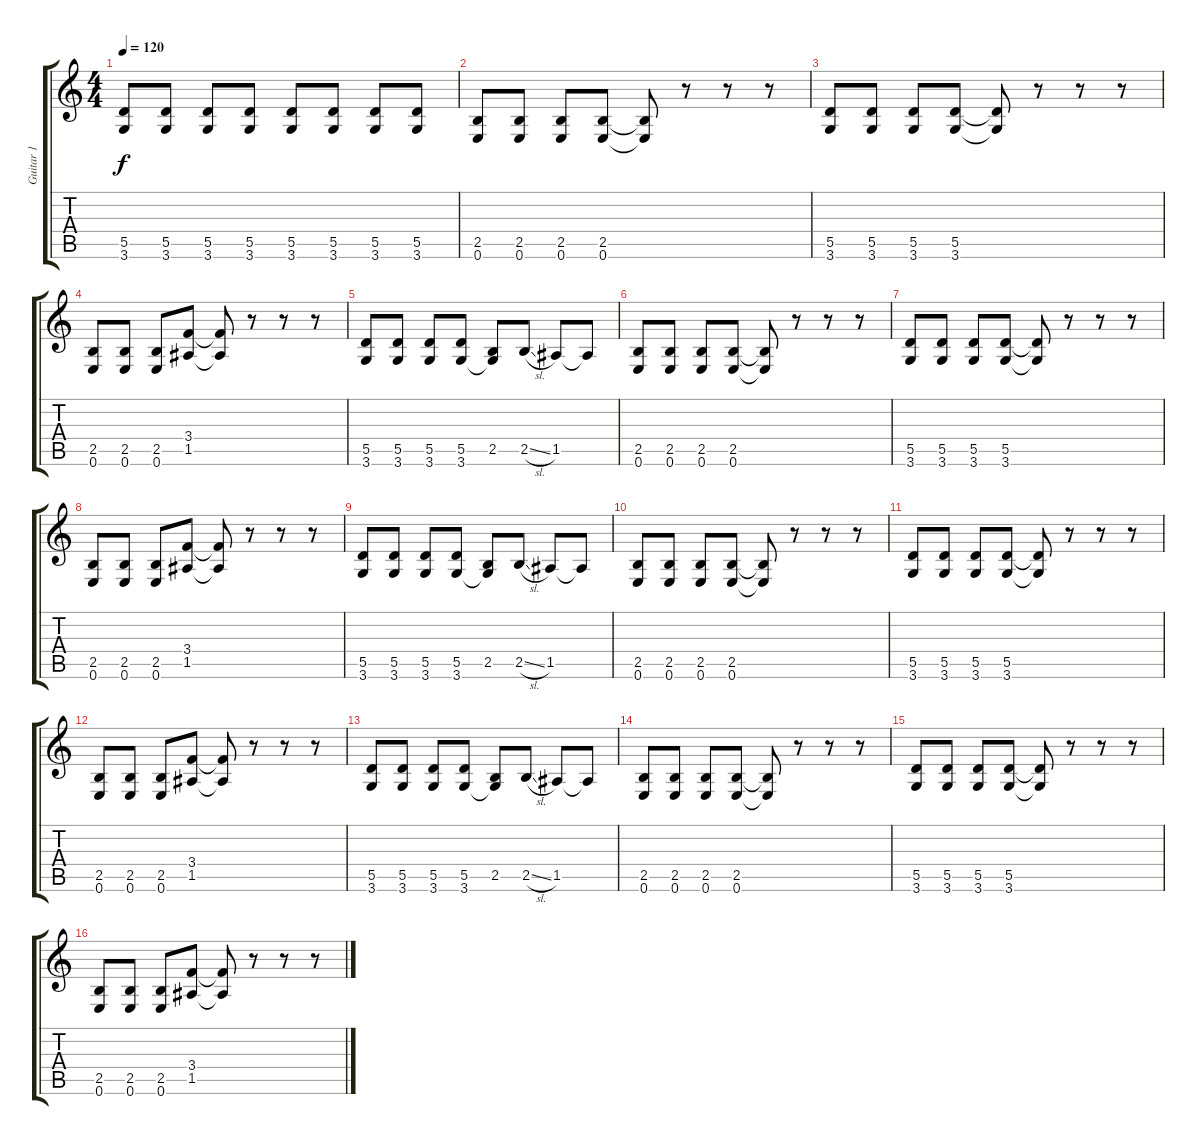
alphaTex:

\track ("Guitar 1" "Guitar 1") {instrument distortionguitar}
\staff {score tabs}
\tuning (E4 B3 G3 D3 A2 E2) {hide}
\ts (4 4)
\tempo 120
\clef g2
\ks c
(5.5 3.6).8{dy f} (5.5 3.6).8 (5.5 3.6).8 (5.5 3.6).8 (5.5 3.6).8 (5.5 3.6).8 (5.5 3.6).8 (5.5 3.6).8 |
(2.5 0.6).8 (2.5 0.6).8 (2.5 0.6).8 (2.5 0.6).8 (2.5{t} 0.6{t}).8 r.8 r.8 r.8 |
(5.5 3.6).8 (5.5 3.6).8 (5.5 3.6).8 (5.5 3.6).8 (5.5{t} 3.6{t}).8 r.8 r.8 r.8 |
(2.5 0.6).8 (2.5 0.6).8 (2.5 0.6).8 (3.4 1.5).8 (3.4{t} 1.5{t}).8 r.8 r.8 r.8 |
(5.5 3.6).8 (5.5 3.6).8 (5.5 3.6).8 (5.5 3.6).8 (2.5 3.6{t}).8 2.5{sl}.8 1.5.8 1.5{t}.8 |
(2.5 0.6).8 (2.5 0.6).8 (2.5 0.6).8 (2.5 0.6).8 (2.5{t} 0.6{t}).8 r.8 r.8 r.8 |
(5.5 3.6).8 (5.5 3.6).8 (5.5 3.6).8 (5.5 3.6).8 (5.5{t} 3.6{t}).8 r.8 r.8 r.8 |
(2.5 0.6).8 (2.5 0.6).8 (2.5 0.6).8 (3.4 1.5).8 (3.4{t} 1.5{t}).8 r.8 r.8 r.8 |
(5.5 3.6).8 (5.5 3.6).8 (5.5 3.6).8 (5.5 3.6).8 (2.5 3.6{t}).8 2.5{sl}.8 1.5.8 1.5{t}.8 |
(2.5 0.6).8 (2.5 0.6).8 (2.5 0.6).8 (2.5 0.6).8 (2.5{t} 0.6{t}).8 r.8 r.8 r.8 |
(5.5 3.6).8 (5.5 3.6).8 (5.5 3.6).8 (5.5 3.6).8 (5.5{t} 3.6{t}).8 r.8 r.8 r.8 |
(2.5 0.6).8 (2.5 0.6).8 (2.5 0.6).8 (3.4 1.5).8 (3.4{t} 1.5{t}).8 r.8 r.8 r.8 |
(5.5 3.6).8 (5.5 3.6).8 (5.5 3.6).8 (5.5 3.6).8 (2.5 3.6{t}).8 2.5{sl}.8 1.5.8 1.5{t}.8 |
(2.5 0.6).8 (2.5 0.6).8 (2.5 0.6).8 (2.5 0.6).8 (2.5{t} 0.6{t}).8 r.8 r.8 r.8 |
(5.5 3.6).8 (5.5 3.6).8 (5.5 3.6).8 (5.5 3.6).8 (5.5{t} 3.6{t}).8 r.8 r.8 r.8 |
(2.5 0.6).8 (2.5 0.6).8 (2.5 0.6).8 (3.4 1.5).8 (3.4{t} 1.5{t}).8 r.8 r.8 r.8
